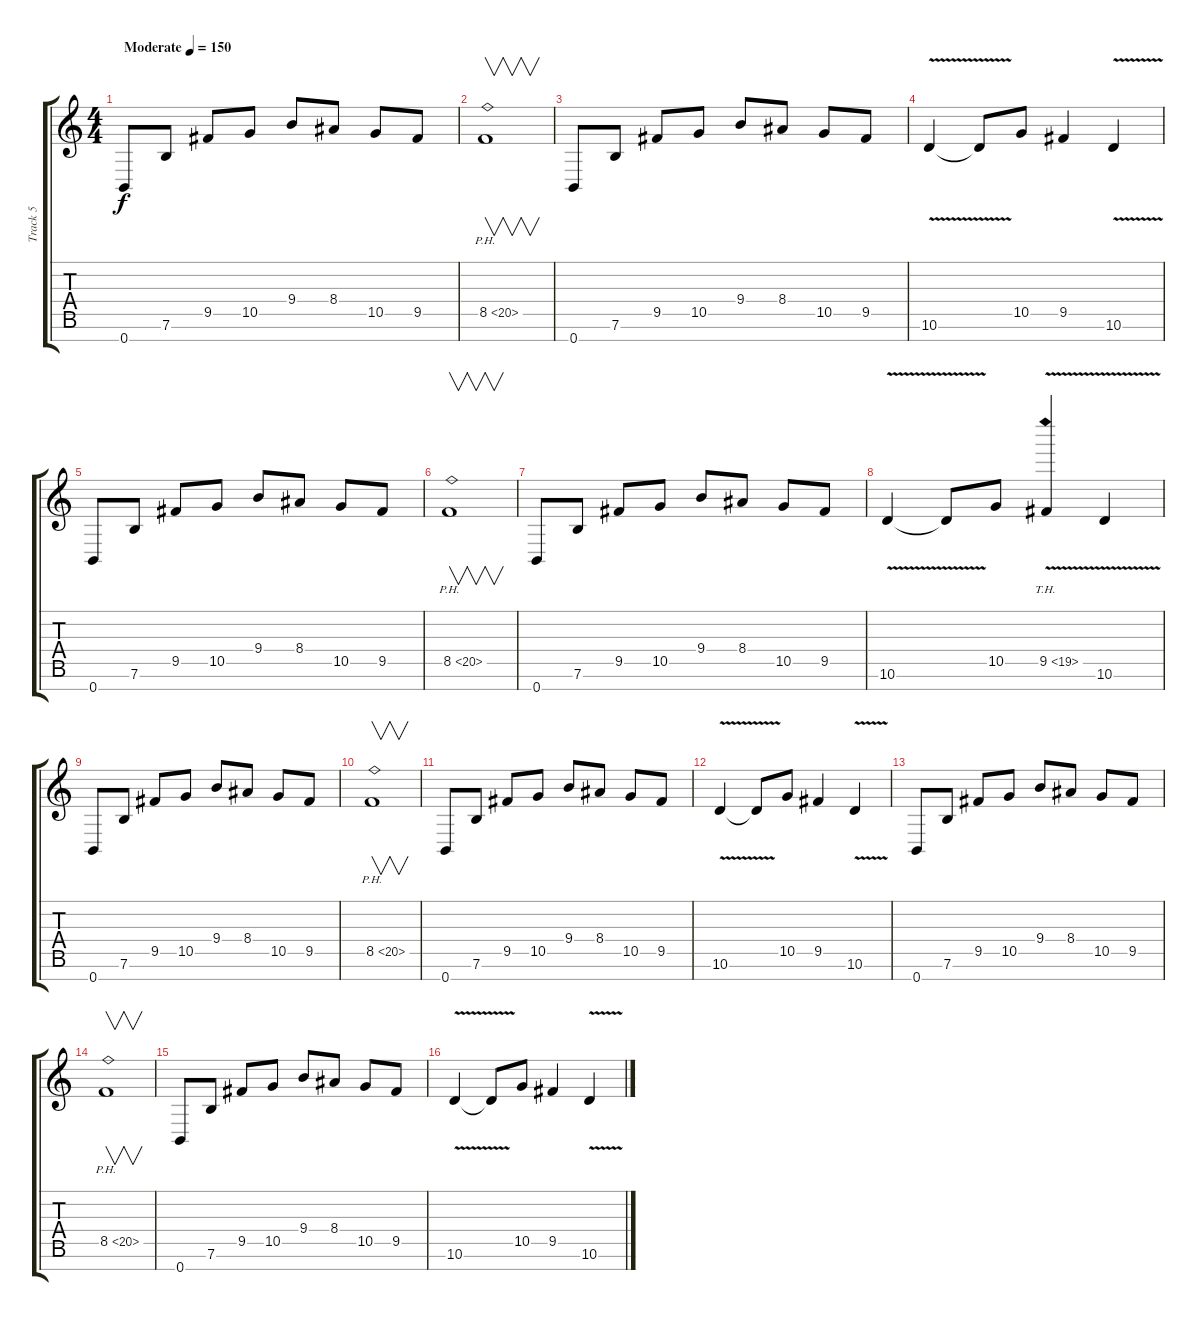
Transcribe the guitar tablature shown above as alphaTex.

\track ("Track 5" "Track 5") {instrument overdrivenguitar}
\staff {score tabs}
\tuning (E4 B3 G3 D3 A2 E2 B1) {hide}
\ts (4 4)
\tempo (150 "Moderate")
\clef g2
\ks c
0.7.8{dy f instrument overdrivenguitar} 7.6.8 9.5.8 10.5.8 9.4.8 8.4.8 10.5.8 9.5.8 |
8.5{ph 12}.1{v} |
0.7.8 7.6.8 9.5.8 10.5.8 9.4.8 8.4.8 10.5.8 9.5.8 |
10.6{v}.4 10.6{t}.8 10.5.8 9.5.4 10.6{v}.4 |
0.7.8 7.6.8 9.5.8 10.5.8 9.4.8 8.4.8 10.5.8 9.5.8 |
8.5{ph 12}.1{v} |
0.7.8 7.6.8 9.5.8 10.5.8 9.4.8 8.4.8 10.5.8 9.5.8 |
10.6{v}.4 10.6{t}.8 10.5.8 9.5{th 10 v}.4 10.6{v}.4 |
0.7.8 7.6.8 9.5.8 10.5.8 9.4.8 8.4.8 10.5.8 9.5.8 |
8.5{ph 12}.1{v} |
0.7.8 7.6.8 9.5.8 10.5.8 9.4.8 8.4.8 10.5.8 9.5.8 |
10.6{v}.4 10.6{t}.8 10.5.8 9.5.4 10.6{v}.4 |
0.7.8 7.6.8 9.5.8 10.5.8 9.4.8 8.4.8 10.5.8 9.5.8 |
8.5{ph 12}.1{v} |
0.7.8 7.6.8 9.5.8 10.5.8 9.4.8 8.4.8 10.5.8 9.5.8 |
10.6{v}.4 10.6{t}.8 10.5.8 9.5.4 10.6{v}.4
